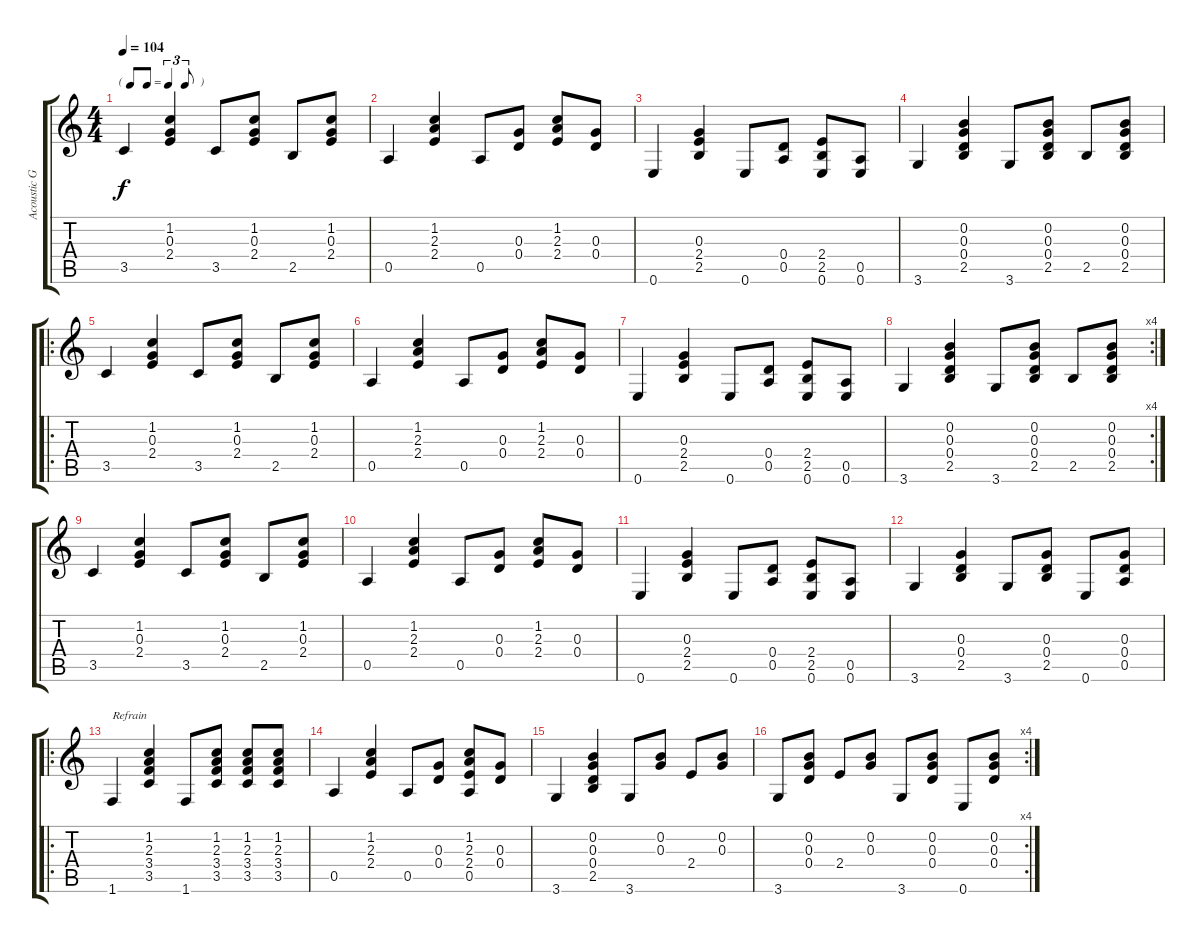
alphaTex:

\track ("Acoustic Guitar" "Acoustic G") {instrument acousticguitarsteel}
\staff {score tabs}
\tuning (E4 B3 G3 D3 A2 E2) {hide}
\ts (4 4)
\tf triplet8th
\tempo 104
\clef g2
\ks c
3.5.4{dy f instrument acousticguitarsteel} (1.2 0.3 2.4).4 3.5.8 (1.2 0.3 2.4).8 2.5.8 (1.2 0.3 2.4).8 |
0.5.4 (1.2 2.3 2.4).4 0.5.8 (0.3 0.4).8 (1.2 2.3 2.4).8 (0.3 0.4).8 |
0.6.4 (0.3 2.4 2.5).4 0.6.8 (0.4 0.5).8 (2.4 2.5 0.6).8 (0.5 0.6).8 |
3.6.4 (0.2 0.3 0.4 2.5).4 3.6.8 (0.2 0.3 0.4 2.5).8 2.5.8 (0.2 0.3 0.4 2.5).8 |
\ro
3.5.4 (1.2 0.3 2.4).4 3.5.8 (1.2 0.3 2.4).8 2.5.8 (1.2 0.3 2.4).8 |
0.5.4 (1.2 2.3 2.4).4 0.5.8 (0.3 0.4).8 (1.2 2.3 2.4).8 (0.3 0.4).8 |
0.6.4 (0.3 2.4 2.5).4 0.6.8 (0.4 0.5).8 (2.4 2.5 0.6).8 (0.5 0.6).8 |
\rc 4
3.6.4 (0.2 0.3 0.4 2.5).4 3.6.8 (0.2 0.3 0.4 2.5).8 2.5.8 (0.2 0.3 0.4 2.5).8 |
3.5.4 (1.2 0.3 2.4).4 3.5.8 (1.2 0.3 2.4).8 2.5.8 (1.2 0.3 2.4).8 |
0.5.4 (1.2 2.3 2.4).4 0.5.8 (0.3 0.4).8 (1.2 2.3 2.4).8 (0.3 0.4).8 |
0.6.4 (0.3 2.4 2.5).4 0.6.8 (0.4 0.5).8 (2.4 2.5 0.6).8 (0.5 0.6).8 |
3.6.4 (0.3 0.4 2.5).4 3.6.8 (0.3 0.4 2.5).8 0.6.8 (0.3 0.4 0.5).8 |
\ro
1.6.4{txt "Refrain"} (1.2 2.3 3.4 3.5).4 1.6.8 (1.2 2.3 3.4 3.5).8 (1.2 2.3 3.4 3.5).8 (1.2 2.3 3.4 3.5).8 |
0.5.4 (1.2 2.3 2.4).4 0.5.8 (0.3 0.4).8 (1.2 2.3 2.4 0.5).8 (0.3 0.4).8 |
3.6.4 (0.2 0.3 0.4 2.5).4 3.6.8 (0.2 0.3).8 2.4.8 (0.2 0.3).8 |
\rc 4
3.6.8 (0.2 0.3 0.4).8 2.4.8 (0.2 0.3).8 3.6.8 (0.2 0.3 0.4).8 0.6.8 (0.2 0.3 0.4).8
